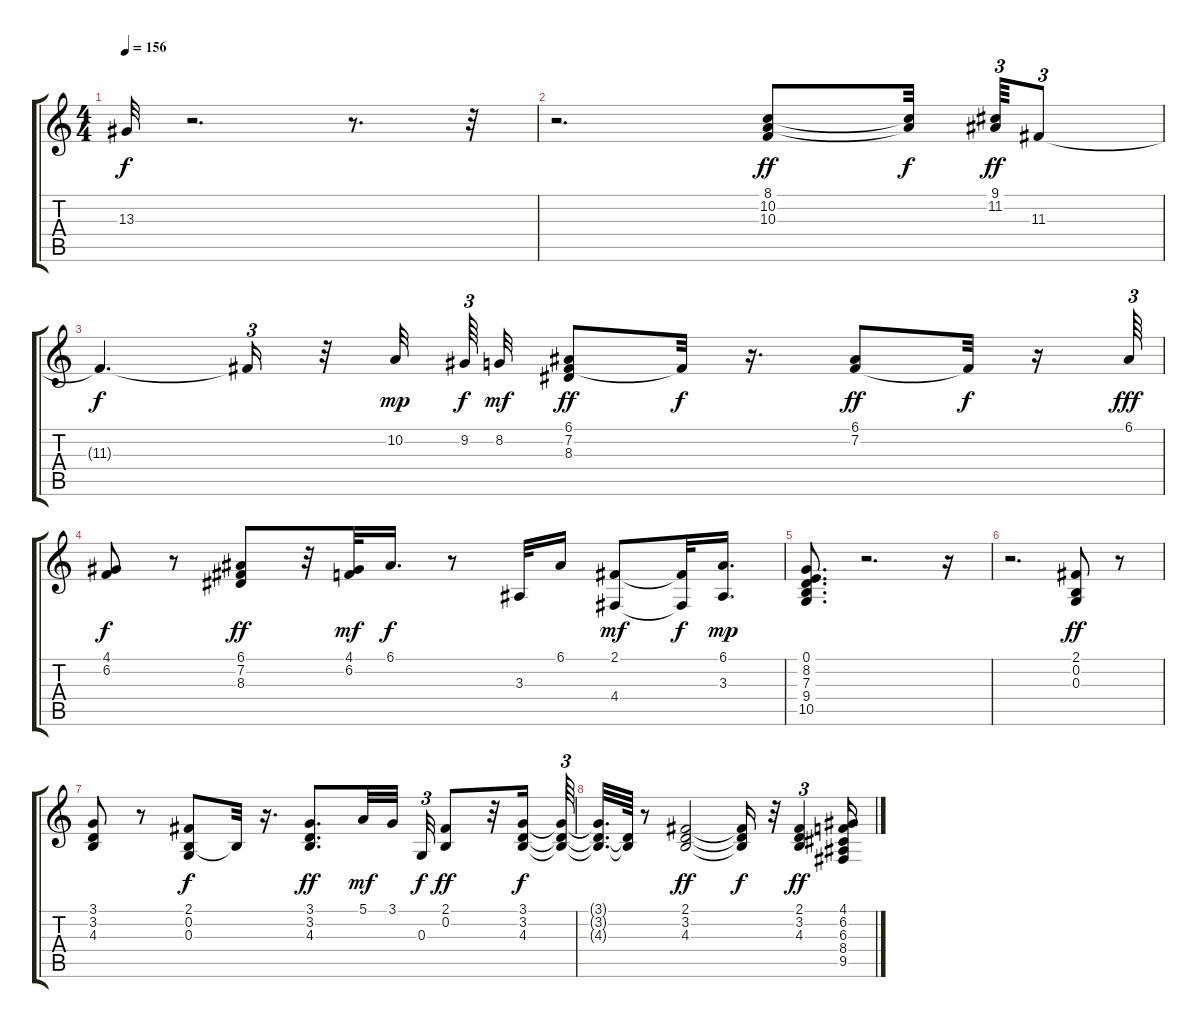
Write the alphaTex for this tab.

\track "" {instrument altosax}
\staff {score tabs}
\tuning (E4 B3 G3 D3 A2 E2) {hide}
\ts (4 4)
\tempo 156
\clef g2
\ks c
13.3{t}.32{dy f} r.2{d} r.8{d} r.32 |
r.2{d} (8.1 10.2 10.3).8{dy ff} (8.1{t} 10.2{t}).32{dy f} (9.1 11.2).64{tu (3 2) dy ff} 11.3.8{tu (3 2)} |
11.3{t}.4{d dy f} 11.3{t}.16{tu (3 2)} r.32 10.2.32{dy mp} 9.2.64{tu (3 2) dy f} 8.2.32{dy mf} (6.1 7.2 8.3).8{dy ff} 7.2{t}.32{dy f} r.16{d} (6.1 7.2).8{dy ff} 7.2{t}.32{dy f} r.16 6.1.64{tu (3 2) dy fff} |
(4.1 6.2).8{dy f} r.8 (6.1 7.2 8.3).8{dy ff} r.32 (4.1 6.2).32{dy mf} 6.1.16{d dy f} r.8 3.3.32 6.1.16 (2.1 4.4).8{dy mf} (2.1{t} 4.4{t}).32{dy f} (6.1 3.3).16{d dy mp} |
(0.1 8.2 7.3 9.4 10.5).8{d} r.2{d} r.16 |
r.2{d} (2.1 0.2 0.3).8{dy ff} r.8 |
(3.1 3.2 4.3).8 r.8 (2.1 0.2 0.3).8{dy f} 0.2{t}.32 r.16{d} (3.1 3.2 4.3).8{d dy ff} 5.1.32{dy mf} 3.1.32 0.3.32{tu (3 2) dy f} (2.1 0.2).8{dy ff} r.32 (3.1 3.2 4.3).16{dy f} (3.1{t} 3.2{t} 4.3{t}).64{tu (3 2)} |
(3.1{t} 3.2{t} 4.3{t}).32{d} (3.2{t} 4.3{t}).64 r.8 (2.1 3.2 4.3).2{dy ff} (2.1{t} 3.2{t} 4.3{t}).16{dy f} r.32 (2.1 3.2 4.3).4{tu (3 2) dy ff} (4.1 6.2 6.3 8.4 9.5).16
